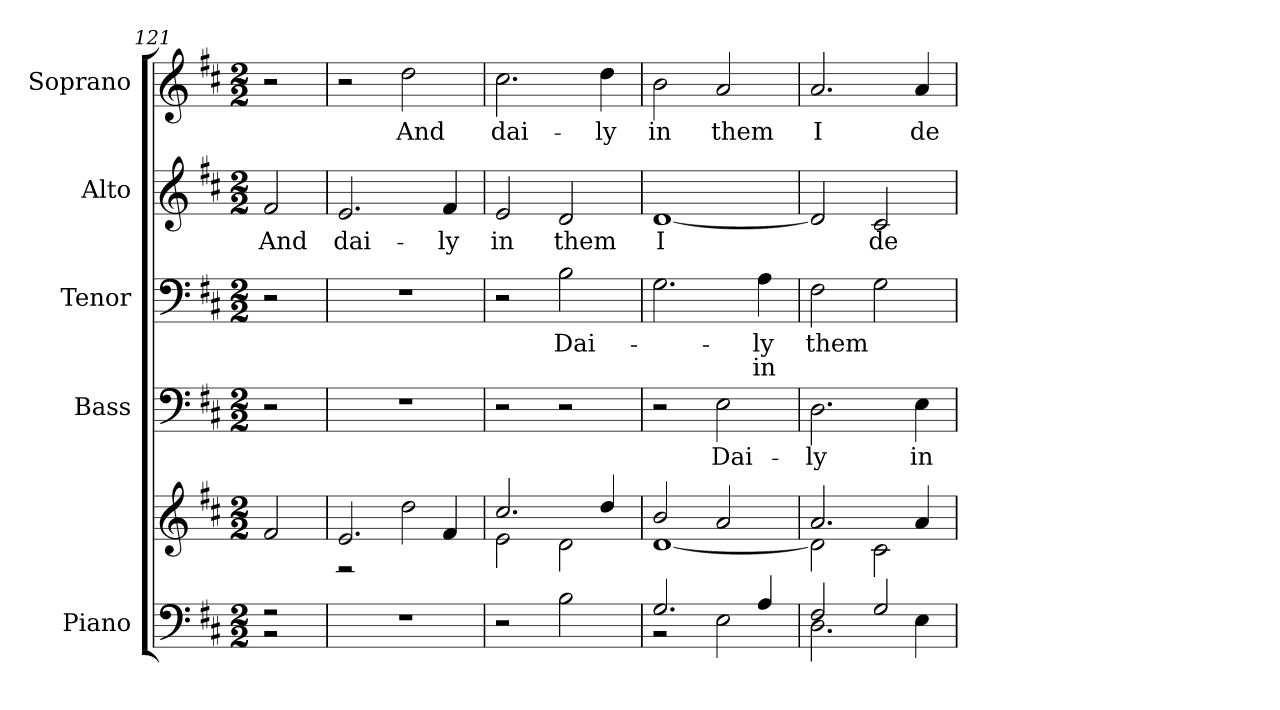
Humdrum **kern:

**kern	**kern	**kern	**text	**kern	**text	**text	**kern	**text	**kern	**text
*part5	*part5	*part4	*part4	*part3	*part3	*part3	*part2	*part2	*part1	*part1
*staff6	*staff5	*staff4	*staff4	*staff3	*staff3	*staff3	*staff2	*staff2	*staff1	*staff1
*I"Piano	*	*I"Bass	*	*I"Tenor	*	*	*I"Alto	*	*I"Soprano	*
*I'Pno.	*	*I'B.	*	*I'T.	*	*	*I'A.	*	*I'S.	*
!!LO:PB:g=z
*clefF4	*clefG2	*clefF4	*	*clefF4	*	*	*clefG2	*	*clefG2	*
*k[f#c#]	*k[f#c#]	*k[f#c#]	*	*k[f#c#]	*	*	*k[f#c#]	*	*k[f#c#]	*
*D:	*D:	*D:	*	*D:	*	*	*D:	*	*D:	*
*M2/2	*M2/2	*M2/2	*	*M2/2	*	*	*M2/2	*	*M2/2	*
=121	=121	=121	=121	=121	=121	=121	=121	=121	=121	=121
*^	*	*	*	*	*	*	*	*	*	*
!	!	!	!	!	!	!	!	!	!LO:LY:b:color=#000000	!	!
2r	2r	2f#i/	2r	.	2r	.	.	2f#i/	And	2r	.
*v	*v	*	*	*	*	*	*	*	*	*	*
=122	=122	=122	=122	=122	=122	=122	=122	=122	=122	=122
*	*^	*	*	*	*	*	*	*	*	*
*^	*	*	*	*	*	*	*	*	*	*	*
!	!	!	!	!	!	!	!	!	!	!LO:LY:b:color=#000000	!	!
*v	*v	*	*	*	*	*	*	*	*	*	*	*
1r	2.ei/	2r	1r	.	1r	.	.	2.ei/	dai-	2r	.
!	!	!	!	!	!	!	!	!	!	!	!LO:LY:b:color=#000000
.	.	2ddi\	.	.	.	.	.	.	.	2ddi\	And
!	!	!	!	!	!	!	!	!	!LO:LY:b:color=#000000	!	!
.	4f#i/	.	.	.	.	.	.	4f#i/	-ly	.	.
=123	=123	=123	=123	=123	=123	=123	=123	=123	=123	=123	=123
!	!	!	!	!	!	!	!	!	!LO:LY:b:color=#000000	!	!
!	!	!	!	!	!	!	!	!	!	!	!LO:LY:b:color=#000000
2r	2.cc#i/	2ei\	2r	.	2r	.	.	2ei/	in	2.cc#i\	dai-
!	!	!	!	!	!	!LO:LY:b:color=#000000	!	!	!	!	!
!	!	!	!	!	!	!	!	!	!LO:LY:b:color=#000000	!	!
2Bi\	.	2di\	2r	.	2Bi\	Dai-	.	2di/	them	.	.
!	!	!	!	!	!	!	!	!	!	!	!LO:LY:b:color=#000000
.	4ddi/	.	.	.	.	.	.	.	.	4ddi\	-ly
=124	=124	=124	=124	=124	=124	=124	=124	=124	=124	=124	=124
*^	*	*	*	*	*	*	*	*	*	*	*
!	!	!	!	!	!	!	!	!	!	!LO:LY:b:color=#000000	!	!
!	!	!	!	!	!	!	!	!	!	!	!	!LO:LY:b:color=#000000
2.Gi/	2r	2bi/	[<1di	2r	.	2.Gi\	.	.	[<1di	I	2bi\	in
!	!	!	!	!	!LO:LY:b:color=#000000	!	!	!	!	!	!	!
!	!	!	!	!	!	!	!	!	!	!	!	!LO:LY:b:color=#000000
.	2Ei\	2ai/	.	2Ei\	Dai-	.	.	.	.	.	2ai/	them
!	!	!	!	!	!	!	!LO:LY:b:color=#000000	!LO:LY:b:color=#000000	!	!	!	!
4Ai/	.	.	.	.	.	4Ai\	-ly	in	.	.	.	.
=125	=125	=125	=125	=125	=125	=125	=125	=125	=125	=125	=125	=125
!	!	!	!	!	!LO:LY:b:color=#000000	!	!	!	!	!	!	!
!	!	!	!	!	!	!	!LO:LY:b:color=#000000	!	!	!	!	!
!	!	!	!	!	!	!	!	!	!	!	!	!LO:LY:b:color=#000000
2F#i/	2.Di\	2.ai/	2di\]	2.Di\	-ly	2F#i\	them	.	2di/]	.	2.ai/	I
!	!	!	!	!	!	!	!	!	!	!LO:LY:b:color=#000000	!	!
2Gi/	.	.	2c#i\	.	.	2Gi\	.	.	2c#i/	de-	.	.
!	!	!	!	!	!LO:LY:b:color=#000000	!	!	!	!	!	!	!
!	!	!	!	!	!	!	!	!	!	!	!	!LO:LY:b:color=#000000
.	4Ei\	4ai/	.	4Ei\	in	.	.	.	.	.	4ai/	de-
*v	*v	*	*	*	*	*	*	*	*	*	*	*
*	*v	*v	*	*	*	*	*	*	*	*	*
=	=	=	=	=	=	=	=	=	=	=
*-	*-	*-	*-	*-	*-	*-	*-	*-	*-	*-
